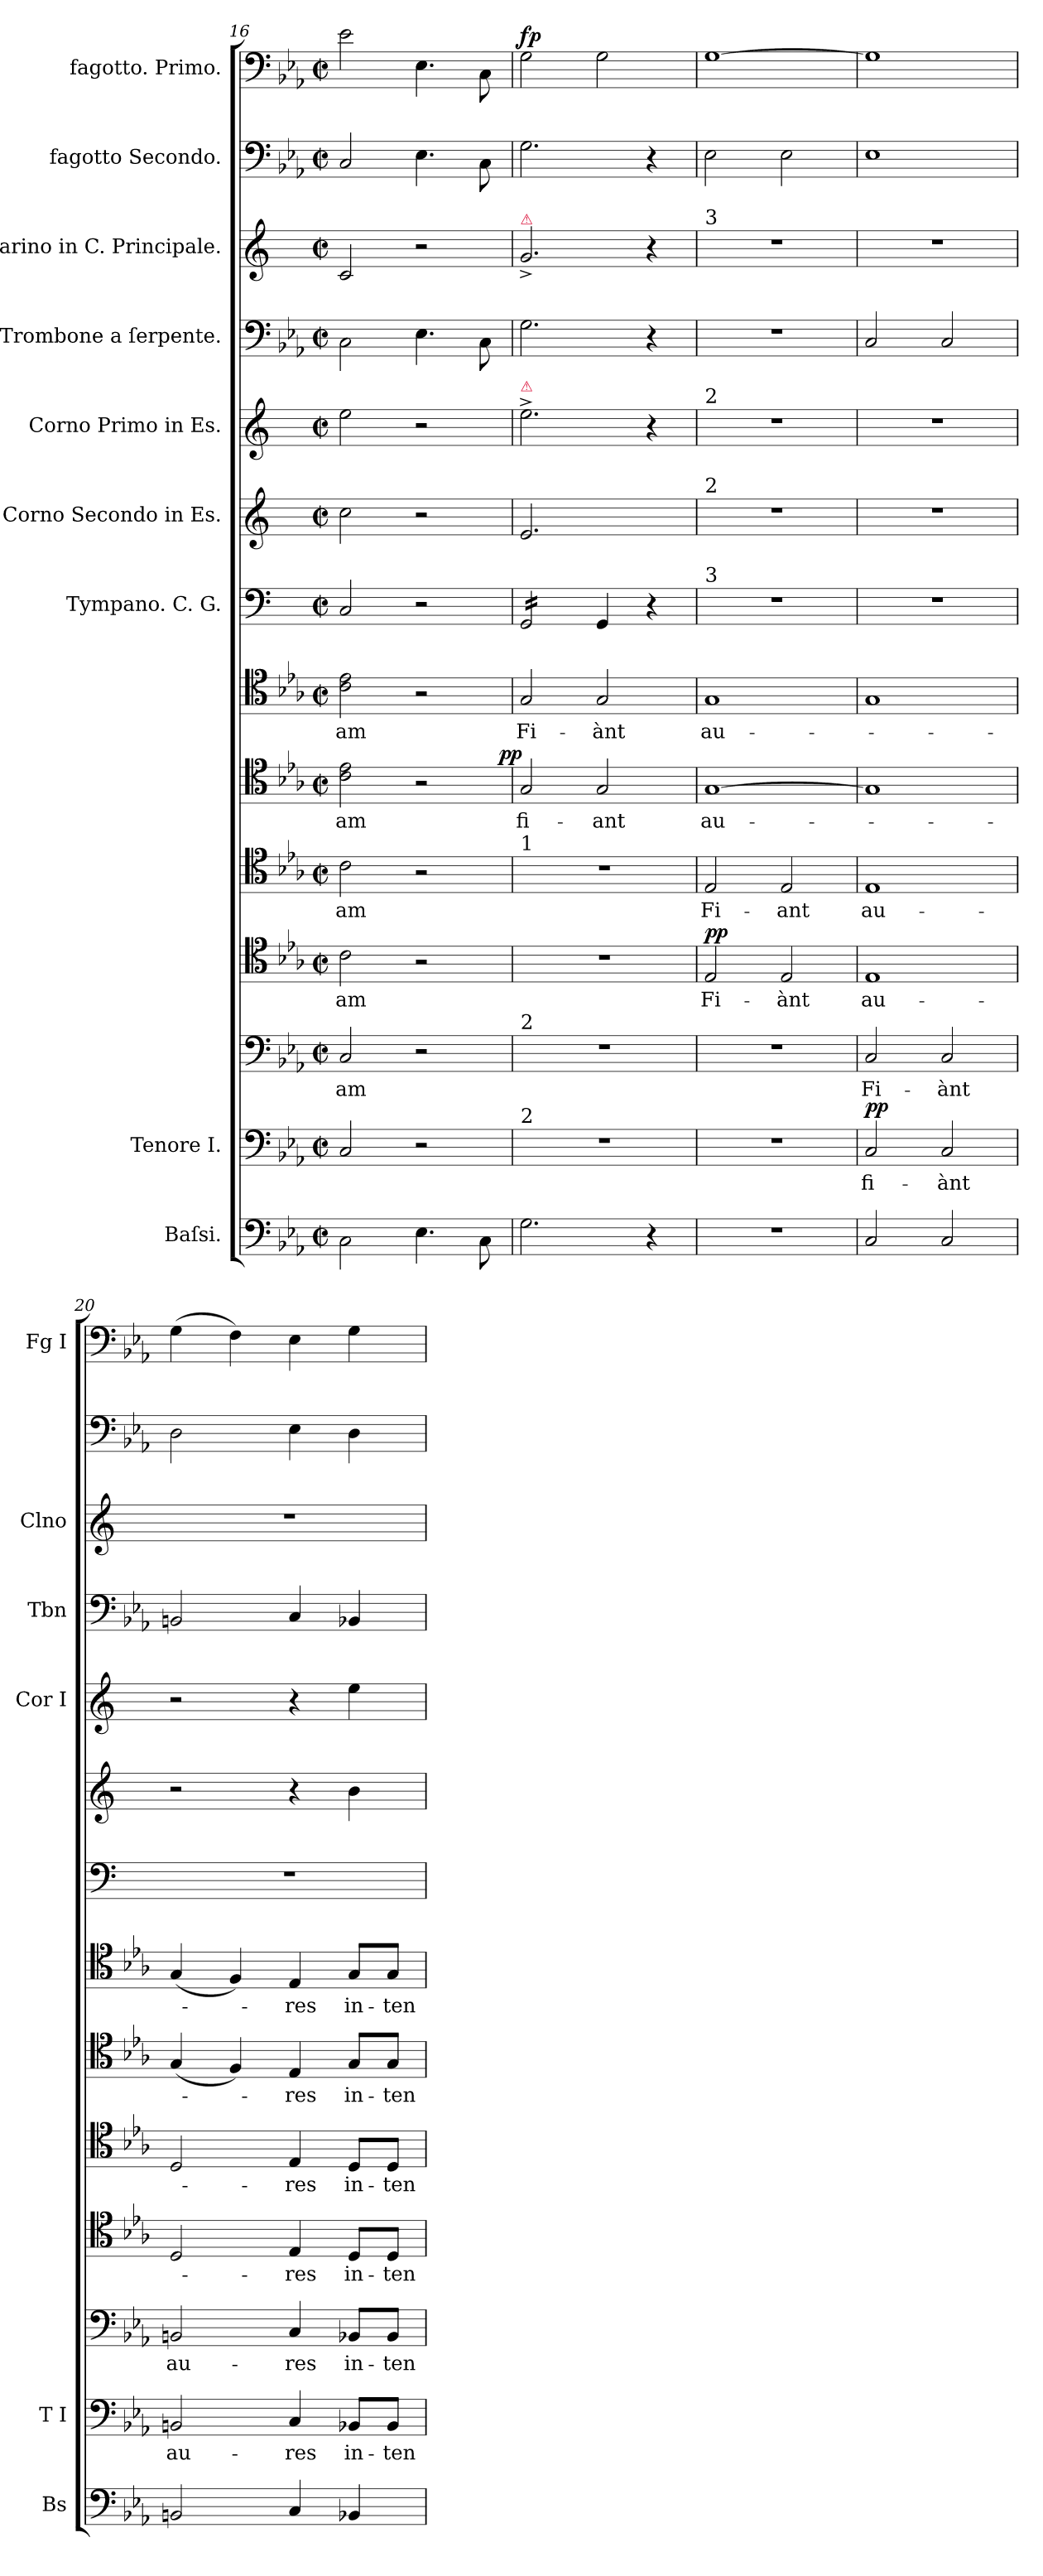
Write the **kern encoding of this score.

**kern	**kern	**text	**kern	**text	**kern	**text	**kern	**text	**kern	**text	**kern	**text	**dynam	**kern	**kern	**kern	**kern	**kern	**kern	**kern	**dynam
*part9	*part8	*part8	*part8	*part8	*part8	*part8	*part8	*part8	*part8	*part8	*part8	*part8	*part8	*part7	*part6	*part5	*part4	*part3	*part2	*part1	*part1
*staff14	*staff13	*staff13	*staff12	*staff12	*staff11	*staff11	*staff10	*staff10	*staff9	*staff9	*staff8	*staff8	*staff8/9/10/11/12/13	*staff7	*staff6	*staff5	*staff4	*staff3	*staff2	*staff1	*staff1
*I"Baſsi.	*I"Tenore I.	*	*	*	*	*	*	*	*	*	*	*	*	*I"Tympano. C. G.	*I"Corno Secondo in Es.	*I"Corno Primo in Es.	*I"Trombone a ſerpente.	*I"Clarino in C. Principale.	*I"fagotto Secondo.	*I"fagotto. Primo.	*
*I'Bs	*I'T I	*	*	*	*	*	*	*	*	*	*	*	*	*	*	*I'Cor I	*I'Tbn	*I'Clno	*	*I'Fg I	*
*clefF4	*clefF4	*	*clefF4	*	*clefC4	*	*clefC4	*	*clefC4	*	*clefC4	*	*	*clefF4	*clefG2	*clefG2	*clefF4	*clefG2	*clefF4	*clefF4	*
*	*	*	*	*	*	*	*	*	*	*	*	*	*	*	*ITrd5c9	*ITrd5c9	*	*	*	*	*
*k[b-e-a-]	*k[b-e-a-]	*	*k[b-e-a-]	*	*k[b-e-a-]	*	*k[b-e-a-]	*	*k[b-e-a-]	*	*k[b-e-a-]	*	*	*k[]	*k[b-e-a-]	*k[b-e-a-]	*k[b-e-a-]	*k[]	*k[b-e-a-]	*k[b-e-a-]	*
*E-:	*E-:	*	*E-:	*	*E-:	*	*E-:	*	*E-:	*	*E-:	*	*	*	*E-:	*E-:	*E-:	*	*E-:	*E-:	*
*M2/2	*M2/2	*	*M2/2	*	*M2/2	*	*M2/2	*	*M2/2	*	*M2/2	*	*	*M2/2	*M2/2	*M2/2	*M2/2	*M2/2	*M2/2	*M2/2	*
*met(c|)	*met(c|)	*	*met(c|)	*	*met(c|)	*	*met(c|)	*	*met(c|)	*	*met(c|)	*	*	*met(c|)	*met(c|)	*met(c|)	*met(c|)	*met(c|)	*met(c|)	*met(c|)	*
=16	=16	=16	=16	=16	=16	=16	=16	=16	=16	=16	=16	=16	=16	=16	=16	=16	=16	=16	=16	=16	=16
2C\	2C/	.	2C/	-am	2c\	-am	2c\	-am	2c\ 2e-\	-am	2c\ 2e-\	-am	.	2C/	2e-\	2g\	2C\	2c/	2C/	2e-\	.
4.E-\	2r	.	2r	.	2r	.	2r	.	2r	.	2r	.	.	2r	2r	2r	4.E-\	2r	4.E-\	4.E-\	.
8C\	.	.	.	.	.	.	.	.	.	.	.	.	.	.	.	.	8C\	.	8C\	8C\	.
=17	=17	=17	=17	=17	=17	=17	=17	=17	=17	=17	=17	=17	=17	=17	=17	=17	=17	=17	=17	=17	=17
!	!	!	!	!	!	!	!	!	!	!	!	!	!	!	!	!	!	!LO:TX:a:color=crimson:t=⚠	!	!	!
!	!	!	!	!	!	!	!	!	!	!	!	!	!	!	!	!LO:TX:a:color=crimson:t=⚠	!	!	!	!	!
!	!	!	!	!	!	!	!LO:TX:a:t=1	!	!	!	!	!	!	!	!	!	!	!	!	!	!
!	!	!	!LO:TX:a:t=2	!	!	!	!	!	!	!	!	!	!	!	!	!	!	!	!	!	!
!	!LO:TX:a:t=2	!	!	!	!	!	!	!	!	!	!	!	!	!	!	!	!	!	!	!	!
!	!	!	!	!	!	!	!	!	!	!	!	!	!LO:DY:a=2:rj	!	!	!	!	!	!	!	!LO:DY:a
*	*	*	*	*	*	*	*	*	*	*	*	*	*	*tremolo	*	*	*	*	*	*	*
2.G\	1r	.	1r	.	1r	.	1r	.	2G/	fi-	2G/	Fi-	p p	16GG/LL	2.G/	2.g^\	2.G\	2.g^>/	2.G\	2G\	fp
.	.	.	.	.	.	.	.	.	.	.	.	.	.	16GG/	.	.	.	.	.	.	.
.	.	.	.	.	.	.	.	.	.	.	.	.	.	16GG/	.	.	.	.	.	.	.
.	.	.	.	.	.	.	.	.	.	.	.	.	.	16GG/	.	.	.	.	.	.	.
.	.	.	.	.	.	.	.	.	.	.	.	.	.	16GG/	.	.	.	.	.	.	.
.	.	.	.	.	.	.	.	.	.	.	.	.	.	16GG/	.	.	.	.	.	.	.
.	.	.	.	.	.	.	.	.	.	.	.	.	.	16GG/	.	.	.	.	.	.	.
.	.	.	.	.	.	.	.	.	.	.	.	.	.	16GG/JJ	.	.	.	.	.	.	.
*	*	*	*	*	*	*	*	*	*	*	*	*	*	*Xtremolo	*	*	*	*	*	*	*
.	.	.	.	.	.	.	.	.	2G/	-ant	2G/	-ànt	.	4GG/	.	.	.	.	.	2G\	.
4r	.	.	.	.	.	.	.	.	.	.	.	.	.	4r	4ryy	4r	4r	4r	4r	.	.
=18	=18	=18	=18	=18	=18	=18	=18	=18	=18	=18	=18	=18	=18	=18	=18	=18	=18	=18	=18	=18	=18
!	!	!	!	!	!	!	!	!	!	!	!	!	!	!	!	!	!	!LO:TX:a:t=3	!	!	!
!	!	!	!	!	!	!	!	!	!	!	!	!	!	!	!	!LO:TX:a:t=2	!	!	!	!	!
!	!	!	!	!	!	!	!	!	!	!	!	!	!	!	!LO:TX:a:t=2	!	!	!	!	!	!
!	!	!	!	!	!	!	!	!	!	!	!	!	!	!LO:TX:a:t=3	!	!	!	!	!	!	!
!	!	!	!	!	!	!	!	!	!	!	!	!	!LO:DY:a=4	!	!	!	!	!	!	!	!
!	!	!	!	!	!	!	!	!	!	!	!	!	!LO:DY:n=1:c=3	!	!	!	!	!	!	!	!
1r	1r	.	1r	.	2E-/	Fi-	2E-/	Fi-	[1G\	au-	1G/	au-	p p	1r	1r	1r	1r	1r	2E-\	[1G\	.
.	.	.	.	.	2E-/	-ànt	2E-/	-ant	.	.	.	.	.	.	.	.	.	.	2E-\	.	.
=19	=19	=19	=19	=19	=19	=19	=19	=19	=19	=19	=19	=19	=19	=19	=19	=19	=19	=19	=19	=19	=19
!	!	!	!	!	!	!	!	!	!	!	!	!	!LO:DY:a=6	!	!	!	!	!	!	!	!
!	!	!	!	!	!	!	!	!	!	!	!	!	!LO:DY:n=1:a=5	!	!	!	!	!	!	!	!
2C/	2C/	fi-	2C/	Fi-	1E-/	au-	1E-/	au-	1G\]	.	1G/	.	p p	1r	1r	1r	2C/	1r	1E-\	1G\]	.
2C/	2C/	-ànt	2C/	-ànt	.	.	.	.	.	.	.	.	.	.	.	.	2C/	.	.	.	.
=20	=20	=20	=20	=20	=20	=20	=20	=20	=20	=20	=20	=20	=20	=20	=20	=20	=20	=20	=20	=20	=20
2BBn/	2BBn/	au-	2BBn/	au-	2D/	.	2D/	.	(<4G/	.	(<4G/	.	.	1r	2r	2r	2BBn/	1r	2D\	(>4G\	.
.	.	.	.	.	.	.	.	.	4F/)	.	4F/)	.	.	.	.	.	.	.	.	4F\)	.
4C/	4C/	-res	4C/	-res	4E-/	-res	4E-/	-res	4E-/	-res	4E-/	-res	.	.	4r	4r	4C/	.	4E-\	4E-\	.
4BB-X/	8BB-X/L	in-	8BB-X/L	in-	8D/L	in-	8D/L	in-	8G/L	in-	8G/L	in-	.	.	4d\	4g	4BB-X	.	4D\	4G\	.
.	8BB-/J	-ten-	8BB-/J	-ten-	8D/J	-ten-	8D/J	-ten-	8G/J	-ten-	8G/J	-ten-	.	.	.	.	.	.	.	.	.
=	=	=	=	=	=	=	=	=	=	=	=	=	=	=	=	=	=	=	=	=	=
*-	*-	*-	*-	*-	*-	*-	*-	*-	*-	*-	*-	*-	*-	*-	*-	*-	*-	*-	*-	*-	*-
